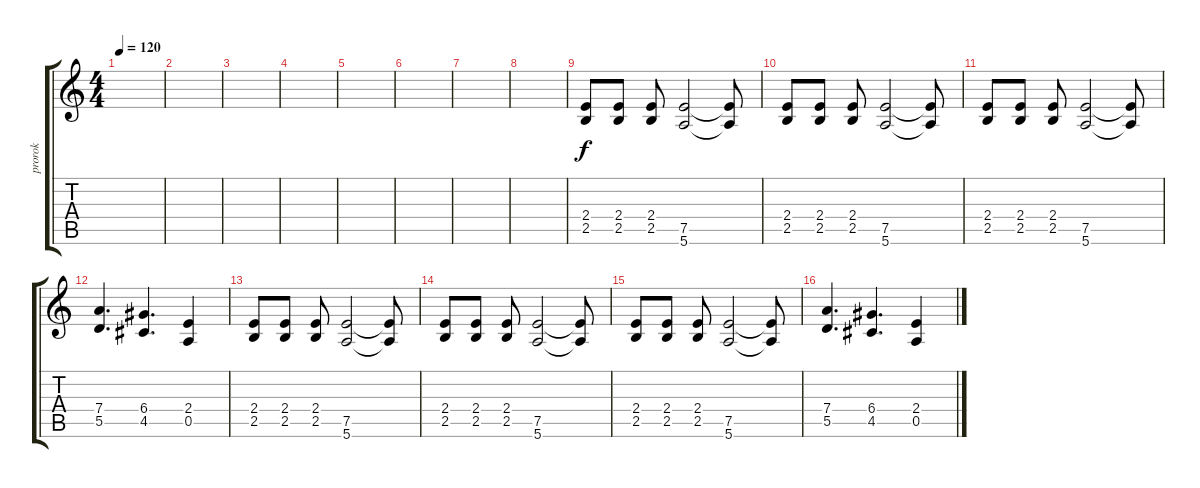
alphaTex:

\track ("prorok" "prorok") {instrument acousticguitarnylon}
\staff {score tabs}
\tuning (E4 B3 G3 D3 A2 E2) {hide}
\ts (4 4)
\tempo 120
\clef g2
\ks c
|
|
|
|
|
|
|
|
(2.4 2.5).8{instrument distortionguitar} (2.4 2.5).8 (2.4 2.5).8 (7.5 5.6).2 (7.5{t} 5.6{t}).8 |
(2.4 2.5).8{instrument distortionguitar} (2.4 2.5).8 (2.4 2.5).8 (7.5 5.6).2 (7.5{t} 5.6{t}).8 |
(2.4 2.5).8{instrument distortionguitar} (2.4 2.5).8 (2.4 2.5).8 (7.5 5.6).2 (7.5{t} 5.6{t}).8 |
(7.4 5.5).4{d} (6.4 4.5).4{d} (2.4 0.5).4 |
(2.4 2.5).8{instrument distortionguitar} (2.4 2.5).8 (2.4 2.5).8 (7.5 5.6).2 (7.5{t} 5.6{t}).8 |
(2.4 2.5).8{instrument distortionguitar} (2.4 2.5).8 (2.4 2.5).8 (7.5 5.6).2 (7.5{t} 5.6{t}).8 |
(2.4 2.5).8{instrument distortionguitar} (2.4 2.5).8 (2.4 2.5).8 (7.5 5.6).2 (7.5{t} 5.6{t}).8 |
(7.4 5.5).4{d} (6.4 4.5).4{d} (2.4 0.5).4
